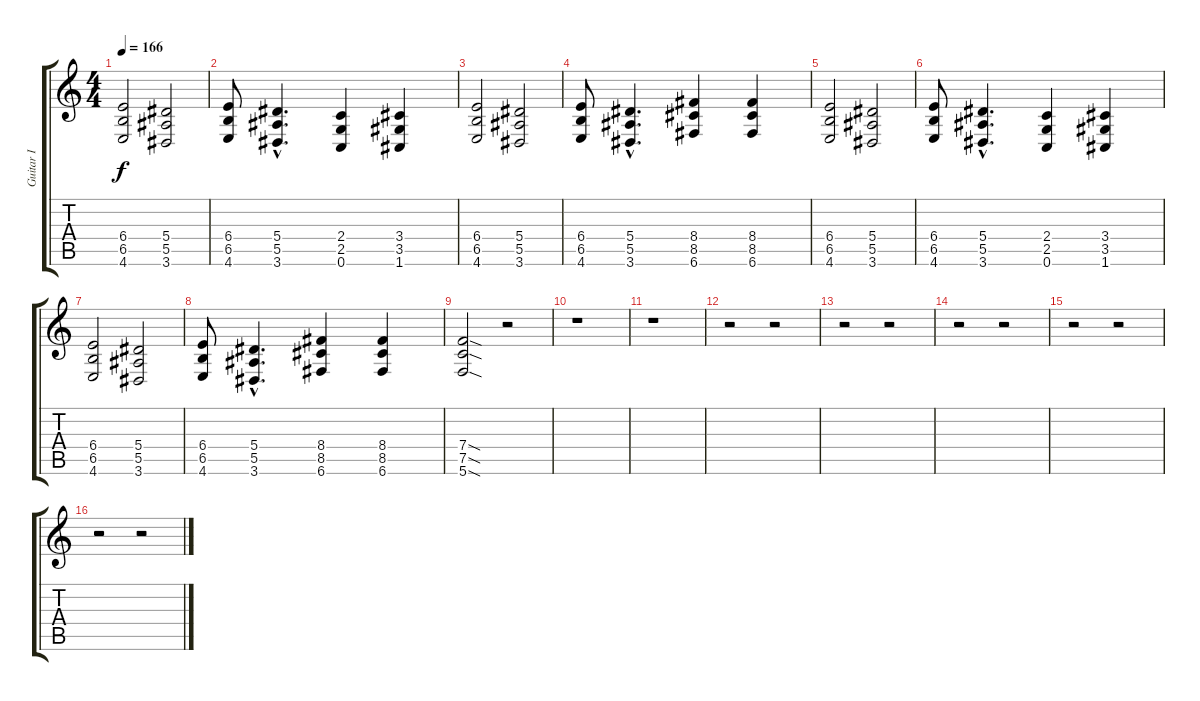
\track ("Guitar I" "Guitar I") {instrument distortionguitar}
\staff {score tabs}
\tuning (C4 G3 Eb3 Bb2 F2 C2) {hide}
\ts (4 4)
\tempo 166
\clef g2
\ks c
(6.4 6.5 4.6).2{dy f} (5.4 5.5 3.6).2 |
(6.4 6.5 4.6).8 (5.4{hac} 5.5{hac} 3.6{hac}).4{d} (2.4 2.5 0.6).4 (3.4 3.5 1.6).4 |
(6.4 6.5 4.6).2 (5.4 5.5 3.6).2 |
(6.4 6.5 4.6).8 (5.4{hac} 5.5{hac} 3.6{hac}).4{d} (8.4 8.5 6.6).4 (8.4 8.5 6.6).4 |
(6.4 6.5 4.6).2 (5.4 5.5 3.6).2 |
(6.4 6.5 4.6).8 (5.4{hac} 5.5{hac} 3.6{hac}).4{d} (2.4 2.5 0.6).4 (3.4 3.5 1.6).4 |
(6.4 6.5 4.6).2 (5.4 5.5 3.6).2 |
(6.4 6.5 4.6).8 (5.4{hac} 5.5{hac} 3.6{hac}).4{d} (8.4 8.5 6.6).4 (8.4 8.5 6.6).4 |
(7.4{sod} 7.5{sod} 5.6{sod}).2 r.2 |
r.1 |
r.1 |
r.2 r.2 |
r.2 r.2 |
r.2 r.2 |
r.2 r.2 |
r.2 r.2
